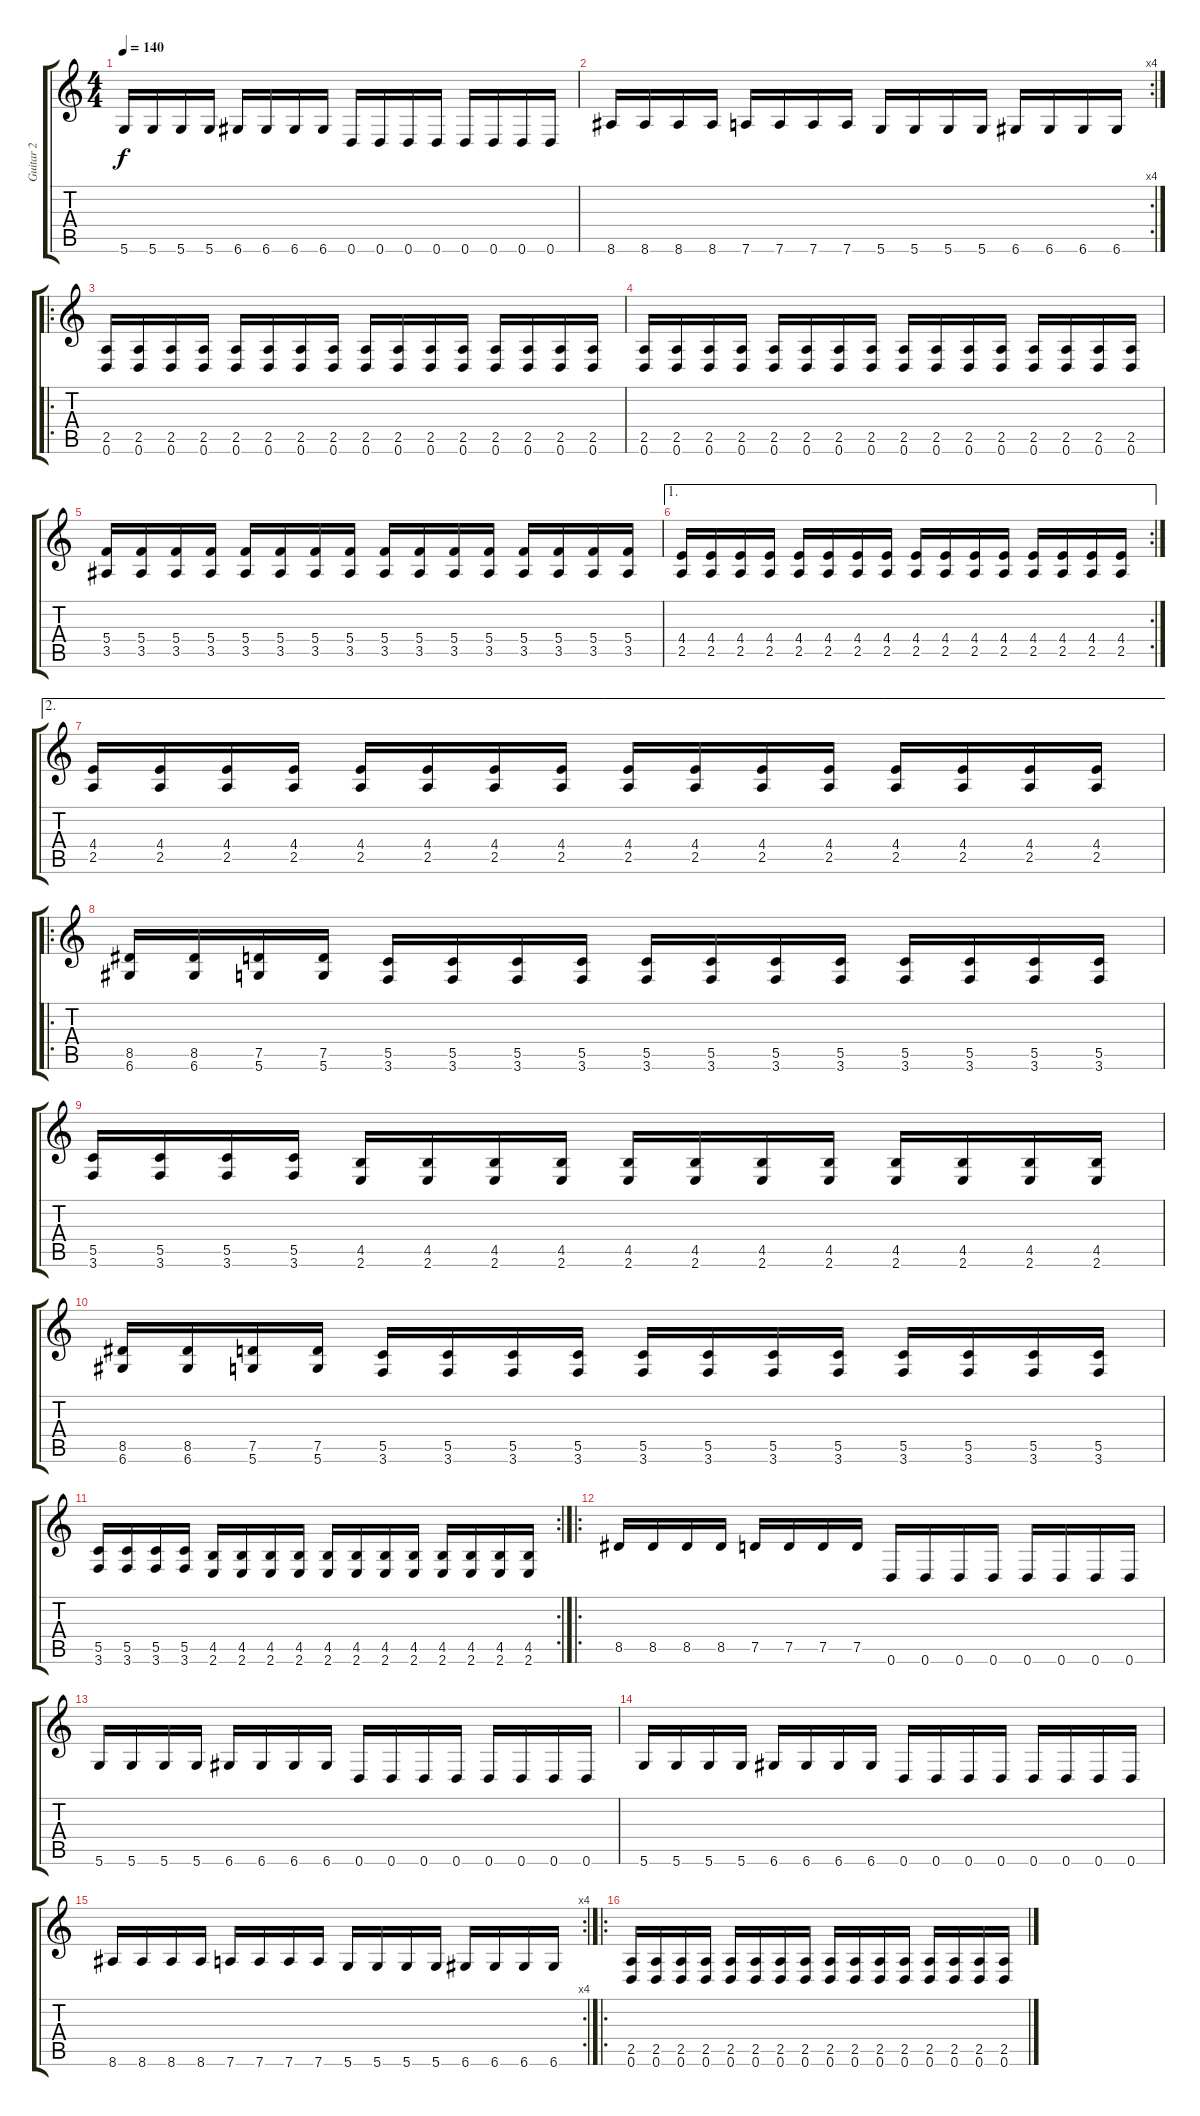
\track ("Guitar 2" "Guitar 2") {instrument distortionguitar}
\staff {score tabs}
\tuning (D4 A3 F3 C3 G2 D2) {hide}
\ts (4 4)
\tempo 140
\clef g2
\ks c
5.6.16{dy f} 5.6.16 5.6.16 5.6.16 6.6.16 6.6.16 6.6.16 6.6.16 0.6.16 0.6.16 0.6.16 0.6.16 0.6.16 0.6.16 0.6.16 0.6.16 |
\rc 4
8.6.16 8.6.16 8.6.16 8.6.16 7.6.16 7.6.16 7.6.16 7.6.16 5.6.16 5.6.16 5.6.16 5.6.16 6.6.16 6.6.16 6.6.16 6.6.16 |
\ro
(2.5 0.6).16 (2.5 0.6).16 (2.5 0.6).16 (2.5 0.6).16 (2.5 0.6).16 (2.5 0.6).16 (2.5 0.6).16 (2.5 0.6).16 (2.5 0.6).16 (2.5 0.6).16 (2.5 0.6).16 (2.5 0.6).16 (2.5 0.6).16 (2.5 0.6).16 (2.5 0.6).16 (2.5 0.6).16 |
(2.5 0.6).16 (2.5 0.6).16 (2.5 0.6).16 (2.5 0.6).16 (2.5 0.6).16 (2.5 0.6).16 (2.5 0.6).16 (2.5 0.6).16 (2.5 0.6).16 (2.5 0.6).16 (2.5 0.6).16 (2.5 0.6).16 (2.5 0.6).16 (2.5 0.6).16 (2.5 0.6).16 (2.5 0.6).16 |
(5.4 3.5).16 (5.4 3.5).16 (5.4 3.5).16 (5.4 3.5).16 (5.4 3.5).16 (5.4 3.5).16 (5.4 3.5).16 (5.4 3.5).16 (5.4 3.5).16 (5.4 3.5).16 (5.4 3.5).16 (5.4 3.5).16 (5.4 3.5).16 (5.4 3.5).16 (5.4 3.5).16 (5.4 3.5).16 |
\ae 1
\rc 2
(4.4 2.5).16 (4.4 2.5).16 (4.4 2.5).16 (4.4 2.5).16 (4.4 2.5).16 (4.4 2.5).16 (4.4 2.5).16 (4.4 2.5).16 (4.4 2.5).16 (4.4 2.5).16 (4.4 2.5).16 (4.4 2.5).16 (4.4 2.5).16 (4.4 2.5).16 (4.4 2.5).16 (4.4 2.5).16 |
\ae 2
(4.4 2.5).16 (4.4 2.5).16 (4.4 2.5).16 (4.4 2.5).16 (4.4 2.5).16 (4.4 2.5).16 (4.4 2.5).16 (4.4 2.5).16 (4.4 2.5).16 (4.4 2.5).16 (4.4 2.5).16 (4.4 2.5).16 (4.4 2.5).16 (4.4 2.5).16 (4.4 2.5).16 (4.4 2.5).16 |
\ro
(8.5 6.6).16 (8.5 6.6).16 (7.5 5.6).16 (7.5 5.6).16 (5.5 3.6).16 (5.5 3.6).16 (5.5 3.6).16 (5.5 3.6).16 (5.5 3.6).16 (5.5 3.6).16 (5.5 3.6).16 (5.5 3.6).16 (5.5 3.6).16 (5.5 3.6).16 (5.5 3.6).16 (5.5 3.6).16 |
(5.5 3.6).16 (5.5 3.6).16 (5.5 3.6).16 (5.5 3.6).16 (4.5 2.6).16 (4.5 2.6).16 (4.5 2.6).16 (4.5 2.6).16 (4.5 2.6).16 (4.5 2.6).16 (4.5 2.6).16 (4.5 2.6).16 (4.5 2.6).16 (4.5 2.6).16 (4.5 2.6).16 (4.5 2.6).16 |
(8.5 6.6).16 (8.5 6.6).16 (7.5 5.6).16 (7.5 5.6).16 (5.5 3.6).16 (5.5 3.6).16 (5.5 3.6).16 (5.5 3.6).16 (5.5 3.6).16 (5.5 3.6).16 (5.5 3.6).16 (5.5 3.6).16 (5.5 3.6).16 (5.5 3.6).16 (5.5 3.6).16 (5.5 3.6).16 |
\rc 2
(5.5 3.6).16 (5.5 3.6).16 (5.5 3.6).16 (5.5 3.6).16 (4.5 2.6).16 (4.5 2.6).16 (4.5 2.6).16 (4.5 2.6).16 (4.5 2.6).16 (4.5 2.6).16 (4.5 2.6).16 (4.5 2.6).16 (4.5 2.6).16 (4.5 2.6).16 (4.5 2.6).16 (4.5 2.6).16 |
\ro
8.5.16 8.5.16 8.5.16 8.5.16 7.5.16 7.5.16 7.5.16 7.5.16 0.6.16 0.6.16 0.6.16 0.6.16 0.6.16 0.6.16 0.6.16 0.6.16 |
5.6.16 5.6.16 5.6.16 5.6.16 6.6.16 6.6.16 6.6.16 6.6.16 0.6.16 0.6.16 0.6.16 0.6.16 0.6.16 0.6.16 0.6.16 0.6.16 |
5.6.16 5.6.16 5.6.16 5.6.16 6.6.16 6.6.16 6.6.16 6.6.16 0.6.16 0.6.16 0.6.16 0.6.16 0.6.16 0.6.16 0.6.16 0.6.16 |
\rc 4
8.6.16 8.6.16 8.6.16 8.6.16 7.6.16 7.6.16 7.6.16 7.6.16 5.6.16 5.6.16 5.6.16 5.6.16 6.6.16 6.6.16 6.6.16 6.6.16 |
\ro
(2.5 0.6).16 (2.5 0.6).16 (2.5 0.6).16 (2.5 0.6).16 (2.5 0.6).16 (2.5 0.6).16 (2.5 0.6).16 (2.5 0.6).16 (2.5 0.6).16 (2.5 0.6).16 (2.5 0.6).16 (2.5 0.6).16 (2.5 0.6).16 (2.5 0.6).16 (2.5 0.6).16 (2.5 0.6).16
